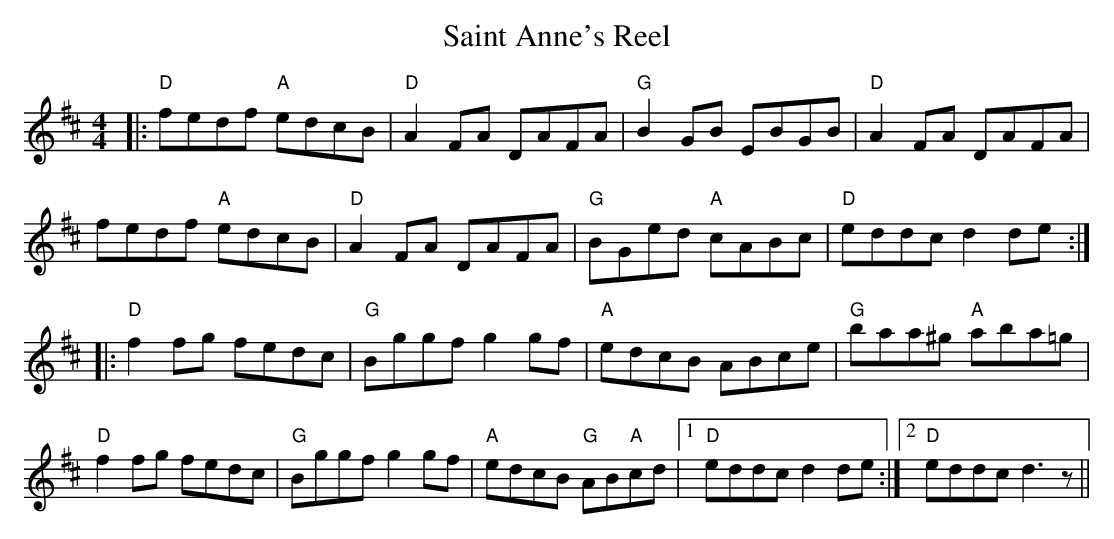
X:1
T:Saint Anne's Reel
L:1/8
M:4/4
K:D
V:1 treble
V:1
|:"D" fedf"A" edcB |"D" A2 FA DAFA |"G" B2 GB EBGB |"D" A2 FA DAFA |$ fedf"A" edcB | %5
"D" A2 FA DAFA |"G" BGed"A" cABc |"D" eddc d2 de ::$"D" f2 fg fedc |"G" Bggf g2 gf |"A" edcB ABce | %11
"G" baa^g"A" aba=g |$"D" f2 fg fedc |"G" Bggf g2 gf |"A" edcB"G" AB"A"cd |1"D" eddc d2 de :|2 %16
"D" eddc d3 z ||
